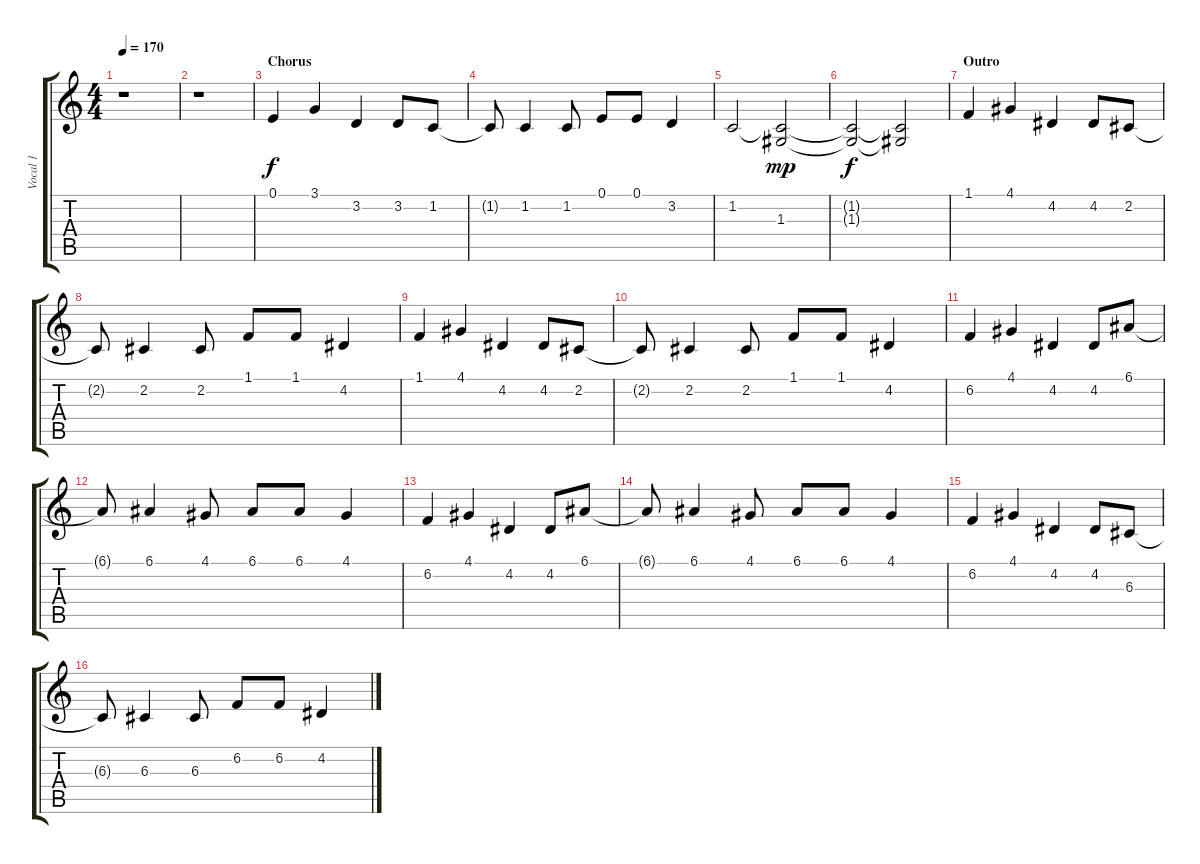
\track ("Vocal 1" "Vocal 1") {instrument ocarina}
\staff {score tabs}
\tuning (E4 B3 G3 D3 A2 E2) {hide}
\ts (4 4)
\tempo 170
\clef g2
\ks c
r.1{dy f} |
r.1 |
\section ("" "Chorus")
0.1.4 3.1.4 3.2.4 3.2.8 1.2.8 |
1.2{t}.8 1.2.4 1.2.8 0.1.8 0.1.8 3.2.4 |
1.2.2 (1.2{t} 1.3).2{dy mp} |
(1.2{t} 1.3{t}).2{dy f} (1.2{t} 1.3{t}).2 |
\section ("" "Outro")
1.1.4 4.1.4 4.2.4 4.2.8 2.2.8 |
2.2{t}.8 2.2.4 2.2.8 1.1.8 1.1.8 4.2.4 |
1.1.4 4.1.4 4.2.4 4.2.8 2.2.8 |
2.2{t}.8 2.2.4 2.2.8 1.1.8 1.1.8 4.2.4 |
6.2.4 4.1.4 4.2.4 4.2.8 6.1.8 |
6.1{t}.8 6.1.4 4.1.8 6.1.8 6.1.8 4.1.4 |
6.2.4 4.1.4 4.2.4 4.2.8 6.1.8 |
6.1{t}.8 6.1.4 4.1.8 6.1.8 6.1.8 4.1.4 |
6.2.4 4.1.4 4.2.4 4.2.8 6.3.8 |
6.3{t}.8 6.3.4 6.3.8 6.2.8 6.2.8 4.2.4
